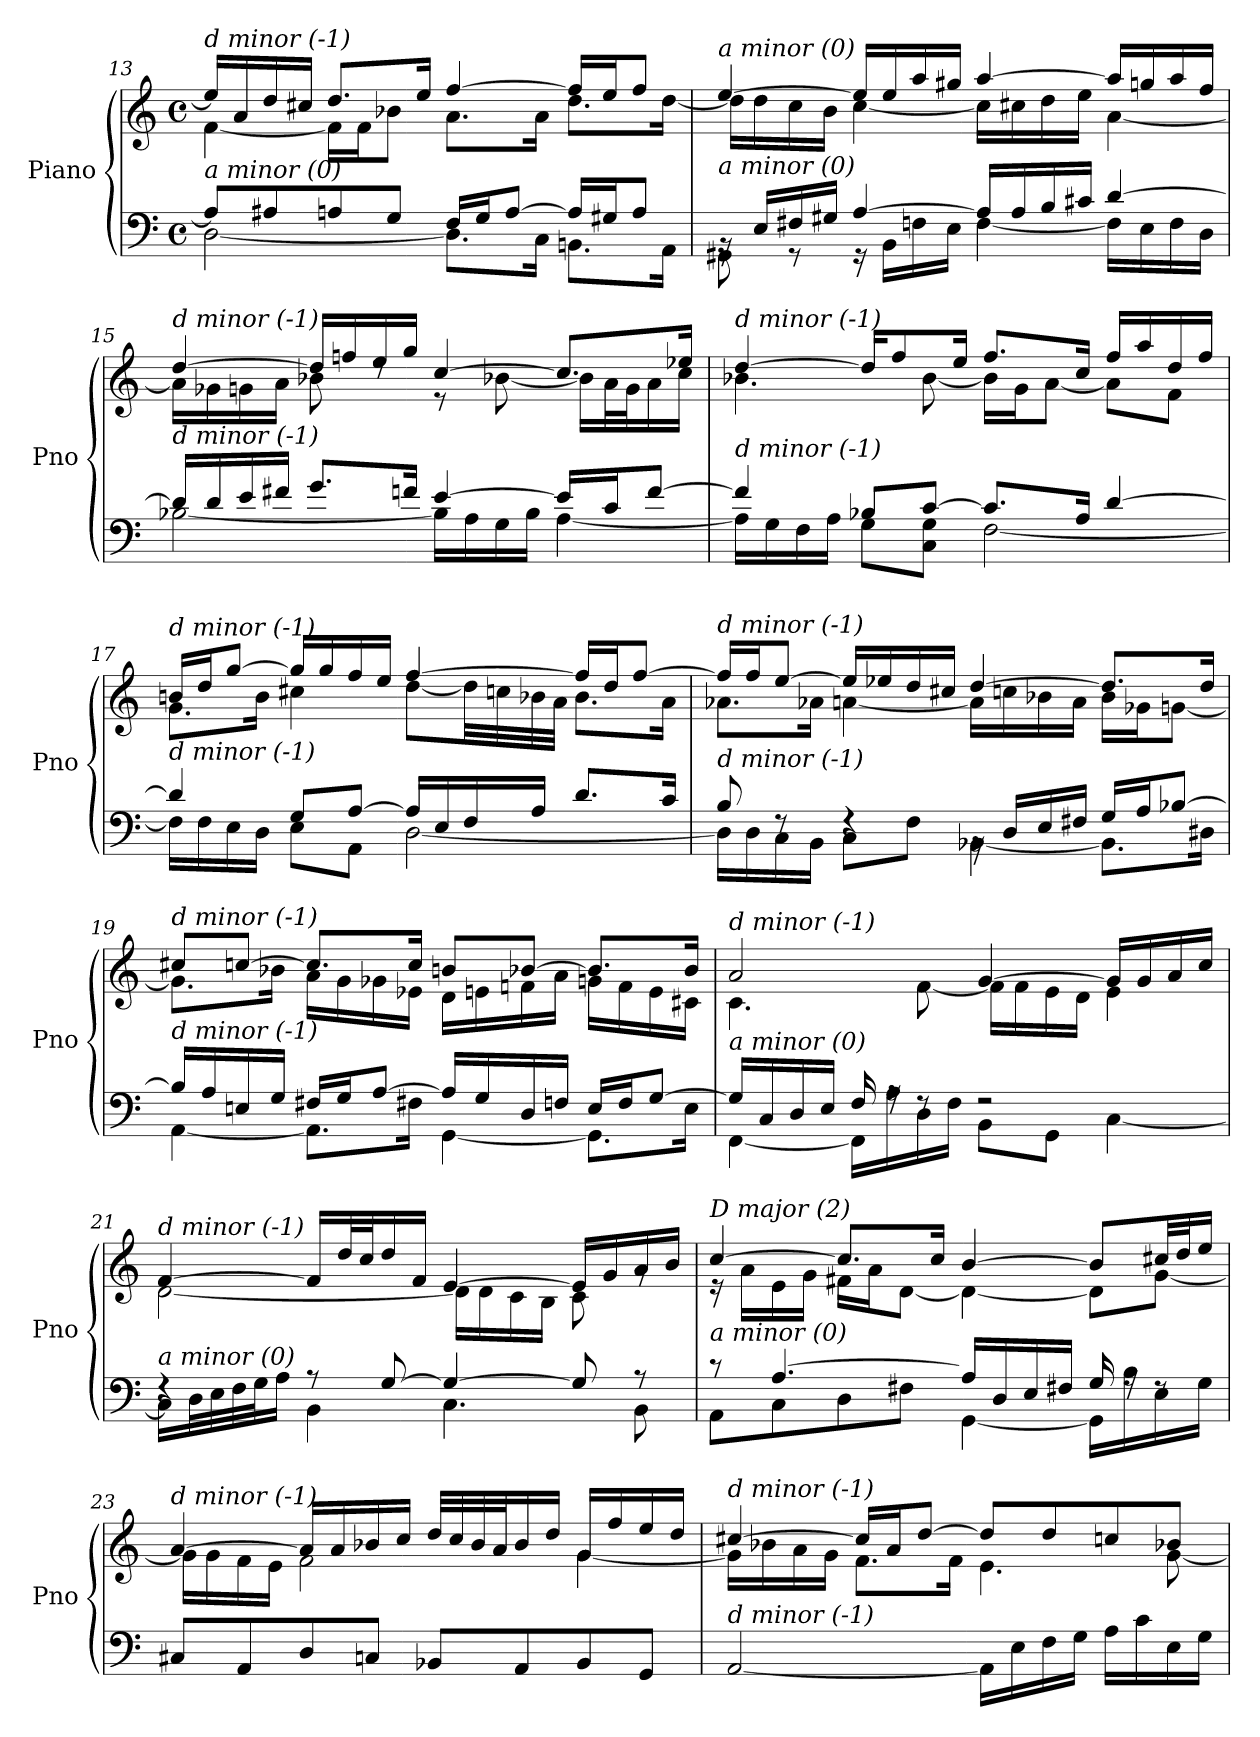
**kern	**kern
*part1	*part1
*staff2	*staff1
*I"Piano	*
*I'Pno	*
*clefF4	*clefG2
*k[]	*k[]
*M4/4	*M4/4
*met(c)	*met(c)
=13	=13
*^	*^
!	!	!LO:TX:i:t=d minor (-1)	!
!LO:TX:i:t=a minor (0)	!	!	!
8A/L]	[2D\	16ee/LL]	[4f\
.	.	16a/	.
8A#Xi/	.	16dd/	.
.	.	16cc#X/JJ	.
8A/	.	8.dd/L	16f\LL]
.	.	.	16f\J
8G/J	.	.	8b-X\J
.	.	16ee/Jk	.
16F/LL	8.D\L]	[4ff/	8.a\L
16G/J	.	.	.
[8A/J	.	.	.
.	16C\Jk	.	16a\Jk
16A/LL]	8.BBn\L	16ff/LL]	8.dd\L
16G#X/J	.	16ee/J	.
8A/J	.	8ff/J	.
.	16AA\Jk	.	[16dd\Jk
!!LO:LB:g=z	!!
=14	=14	=14	=14
!	!	!LO:TX:i:t=a minor (0)	!
!LO:TX:i:t=a minor (0)	!	!	!
16rBB	8GG#X\	[4ee/	16dd\LL]
16E/LL	.	.	16dd\
16F#X/	8r	.	16cc\
16G#X/JJ	.	.	16b\JJ
[4A/	16r	16ee/LL]	[4cc\
.	16BB\LL	16ee/	.
.	16Fn\	16aa/	.
.	16E\JJ	16gg#X/JJ	.
16A/LL]	[4F\	[4aa/	16cc\LL]
16A/	.	.	16cc#X\
16B/	.	.	16dd\
16c#X/JJ	.	.	16ee\JJ
[4d/	16F\LL]	16aa/LL]	[4a\
.	16E\	16ggn/	.
.	16F\	16aa/	.
.	16D\JJ	16ff/JJ	.
=15	=15	=15	=15
!	!	!LO:TX:i:t=d minor (-1)	!
!LO:TX:i:t=d minor (-1)	!	!	!
16d/LL]	[2B-X\	[4dd/	16a\LL]
16d/	.	.	16g-Xi\
16e/	.	.	16g\
16f#X/JJ	.	.	16a\JJ
8.g/L	.	16dd/LL]	8b-X\
.	.	16ffn/	.
.	.	16ee/	8rdd
16fn/Jk	.	16gg/JJ	.
[4e/	16B-\LL]	[4cc/	8r
.	16A\	.	.
.	16G\	.	[8b-X\
.	16B-\JJ	.	.
16e/LL]	[4A\	8.cc/L]	16b-\LL]
16c/J	.	.	32a\L
.	.	.	32g\J
[8f/J	.	.	16a\
.	.	16ee-X/Jk	16cc\JJ
!!LO:LB:g=z	!!
=16	=16	=16	=16
!	!	!LO:TX:i:t=d minor (-1)	!
!LO:TX:i:t=d minor (-1)	!	!	!
4f/]	16A\LL]	[4dd/	4.b-X\
.	16G\	.	.
.	16F\	.	.
.	16A\JJ	.	.
8B-X/L	8G\L	16dd/KL]	.
.	.	8ff/	.
[8c/J	8C\ 8G\J	.	[8b-\
.	.	16ee/Jk	.
8.c/L]	[2F\	8.ff/L	16b-\LL]
.	.	.	16g\J
.	.	.	[8a\J
16A/Jk	.	16cc/Jk	.
[4d/	.	16ff/LL	8a\L]
.	.	16aa/	.
.	.	16dd/	8f\J
.	.	16ff/JJ	.
=17	=17	=17	=17
!	!	!LO:TX:i:t=d minor (-1)	!
!LO:TX:i:t=d minor (-1)	!	!	!
4d/]	16F\LL]	16bn/LL	8.g\L
.	16F\	16dd/J	.
.	16E\	[8gg/J	.
.	16D\JJ	.	16b\Jk
8G/L	8E\L	16gg/LL]	4cc#X\
.	.	16gg/	.
[8A/J	8AA\J	16ff/	.
.	.	16ee/JJ	.
16A/LL]	[2D\	[4ff/	[8dd\L
16E/	.	.	.
16F/	.	.	32dd\LL]
.	.	.	32ccn\
16A/JJ	.	.	32b-X\
.	.	.	32a\JJJ
8.d/L	.	16ff/LL]	8.b-\L
.	.	16dd/J	.
.	.	[8ff/J	.
16c/Jk	.	.	16a\Jk
!!LO:LB:g=z	!!
=18	=18	=18	=18
!	!	!LO:TX:i:t=d minor (-1)	!
!LO:TX:i:t=d minor (-1)	!	!	!
8B/	16D\LL]	16ff/LL]	8.a-Xi\L
.	16D\	16ff/J	.
8rF	16C\	[8ee/J	.
.	16BB\JJ	.	16a-Xi\Jk
4rF	8C\L	16ee/LL]	[4a\
.	.	16ee-X/	.
.	8F\J	16dd/	.
.	.	16cc#X/JJ	.
16rBB	[4BB-X\	[4dd/	16a\LL]
16D/LL	.	.	16ccn\
16E/	.	.	16b-X\
16F#X/JJ	.	.	16a\JJ
16G/LL	8.BB-\L]	8.dd/L]	16b-\LL
16A/J	.	.	16g-Xi\J
[8B-X/J	.	.	[8gn\J
.	16D#Xi\Jk	16dd/Jk	.
=19	=19	=19	=19
!	!	!LO:TX:i:t=d minor (-1)	!
!LO:TX:i:t=d minor (-1)	!	!	!
16B-/LL]	[4AA\	8cc#X/L	8.g\L]
16A/	.	.	.
16En/	.	[8ccn/J	.
16G/JJ	.	.	16b-X\Jk
16F#X/LL	8.AA\L]	8.cc/L]	16a\LL
16G/J	.	.	16g\
[8A/J	.	.	16g-Xi\
.	16F#X\Jk	16cc/Jk	16e-X\JJ
16A/LL]	[4GG\	8bn/L	16d\LL
16G/	.	.	16en\
16D/	.	[8b-X/J	16fn\
16Fn/JJ	.	.	16a\JJ
16E/LL	8.GG\L]	8.b-/L]	16g\LL
16F/J	.	.	16f\
[8G/J	.	.	16e\
.	16E\Jk	16b-/Jk	16c#Xi\JJ
!!LO:LB:g=z	!!
=20	=20	=20	=20
!	!	!LO:TX:i:t=d minor (-1)	!
!LO:TX:i:t=a minor (0)	!	!	!
16G/LL]	[4FF\	2a/	4.c\
16C/	.	.	.
16D/	.	.	.
16E/JJ	.	.	.
16F/	16FF\LL]	.	.
16rA	16A\	.	.
8rF	16D\	.	[8f\
.	16F\JJ	.	.
2r	8BB\L	[4g/	16f\LL]
.	.	.	16f\
.	8GG\J	.	16e\
.	.	.	16d\JJ
.	[4C\	16g/LL]	4e\
.	.	16g/	.
.	.	16a/	.
.	.	16cc/JJ	.
=21	=21	=21	=21
!	!	!LO:TX:i:t=d minor (-1)	!
!LO:TX:i:t=a minor (0)	!	!	!
4rF	16C\LL]	[4f/	[2d\
.	32D\L	.	.
.	32E\	.	.
.	32F\	.	.
.	32G\J	.	.
.	16A\JJ	.	.
8r	4BB\	16f/LL]	.
.	.	32dd/L	.
.	.	32cc/J	.
[8G/	.	16dd/	.
.	.	16f/JJ	.
4G/_	4.C\	[4e/	16d\LL]
.	.	.	16d\
.	.	.	16c\
.	.	.	16B\JJ
8G/]	.	16e/LL]	8c\
.	.	16g/	.
8r	8BB\	16a/	8rg
.	.	16b/JJ	.
!!LO:PB:g=z	!!
=22	=22	=22	=22
!	!	!LO:TX:i:t=D major (2)	!
!LO:TX:i:t=a minor (0)	!	!	!
8r	8AA\L	[4cc/	16r
.	.	.	16a\LL
[4.A/	8C\	.	16e\
.	.	.	16g\JJ
.	8D\	8.cc/L]	16f#X\LL
.	.	.	16a\J
.	8F#X\J	.	[8d\J
.	.	16cc/Jk	.
16A/LL]	[4GG\	[4b/	4d\_
16D/	.	.	.
16E/	.	.	.
16F#X/JJ	.	.	.
16G/	16GG\LL]	8b/L]	8d\L]
16rA	16B\	.	.
8rF	16E\	32cc#X/LL	[8g\J
.	.	32dd/J	.
.	16G\JJ	16ee/JJ	.
=23	=23	=23	=23
!	!	!LO:TX:i:t=d minor (-1)	!
!LO:TX:i:t=d minor (-1)	!	!	!
*v	*v	*	*
8C#X/L	[4a/	16g\LL]
.	.	16g\
8AA/	.	16f\
.	.	16e\JJ
8D/	16a/LL]	2f\
.	16a/	.
8Cn/J	16b-X/	.
.	16cc/JJ	.
8BB-X/L	32dd/LLL	.
.	32cc/	.
.	32b-/	.
.	32a/J	.
8AA/	16b-/	.
.	16dd/JJ	.
8BB-/	16g/LL	[4g\
.	16ff/	.
8GG/J	16ee/	.
.	16dd/JJ	.
!!LO:LB:g=z	!!
=24	=24	=24
!	!LO:TX:i:t=d minor (-1)	!
!LO:TX:i:t=d minor (-1)	!	!
[2AA/	[4cc#X/	16g\LL]
.	.	16b-X\
.	.	16a\
.	.	16g\JJ
.	16cc#/LL]	8.f\L
.	16a/J	.
.	[8dd/J	.
.	.	16f\Jk
16AA\LL]	8dd/L]	4.e\
16E\	.	.
16F\	8dd/	.
16G\JJ	.	.
16A\LL	8ccn/	.
16c\	.	.
16E\	8b-X/J	[8g\
16G\JJ	.	.
*	*v	*v
=	=
*-	*-
